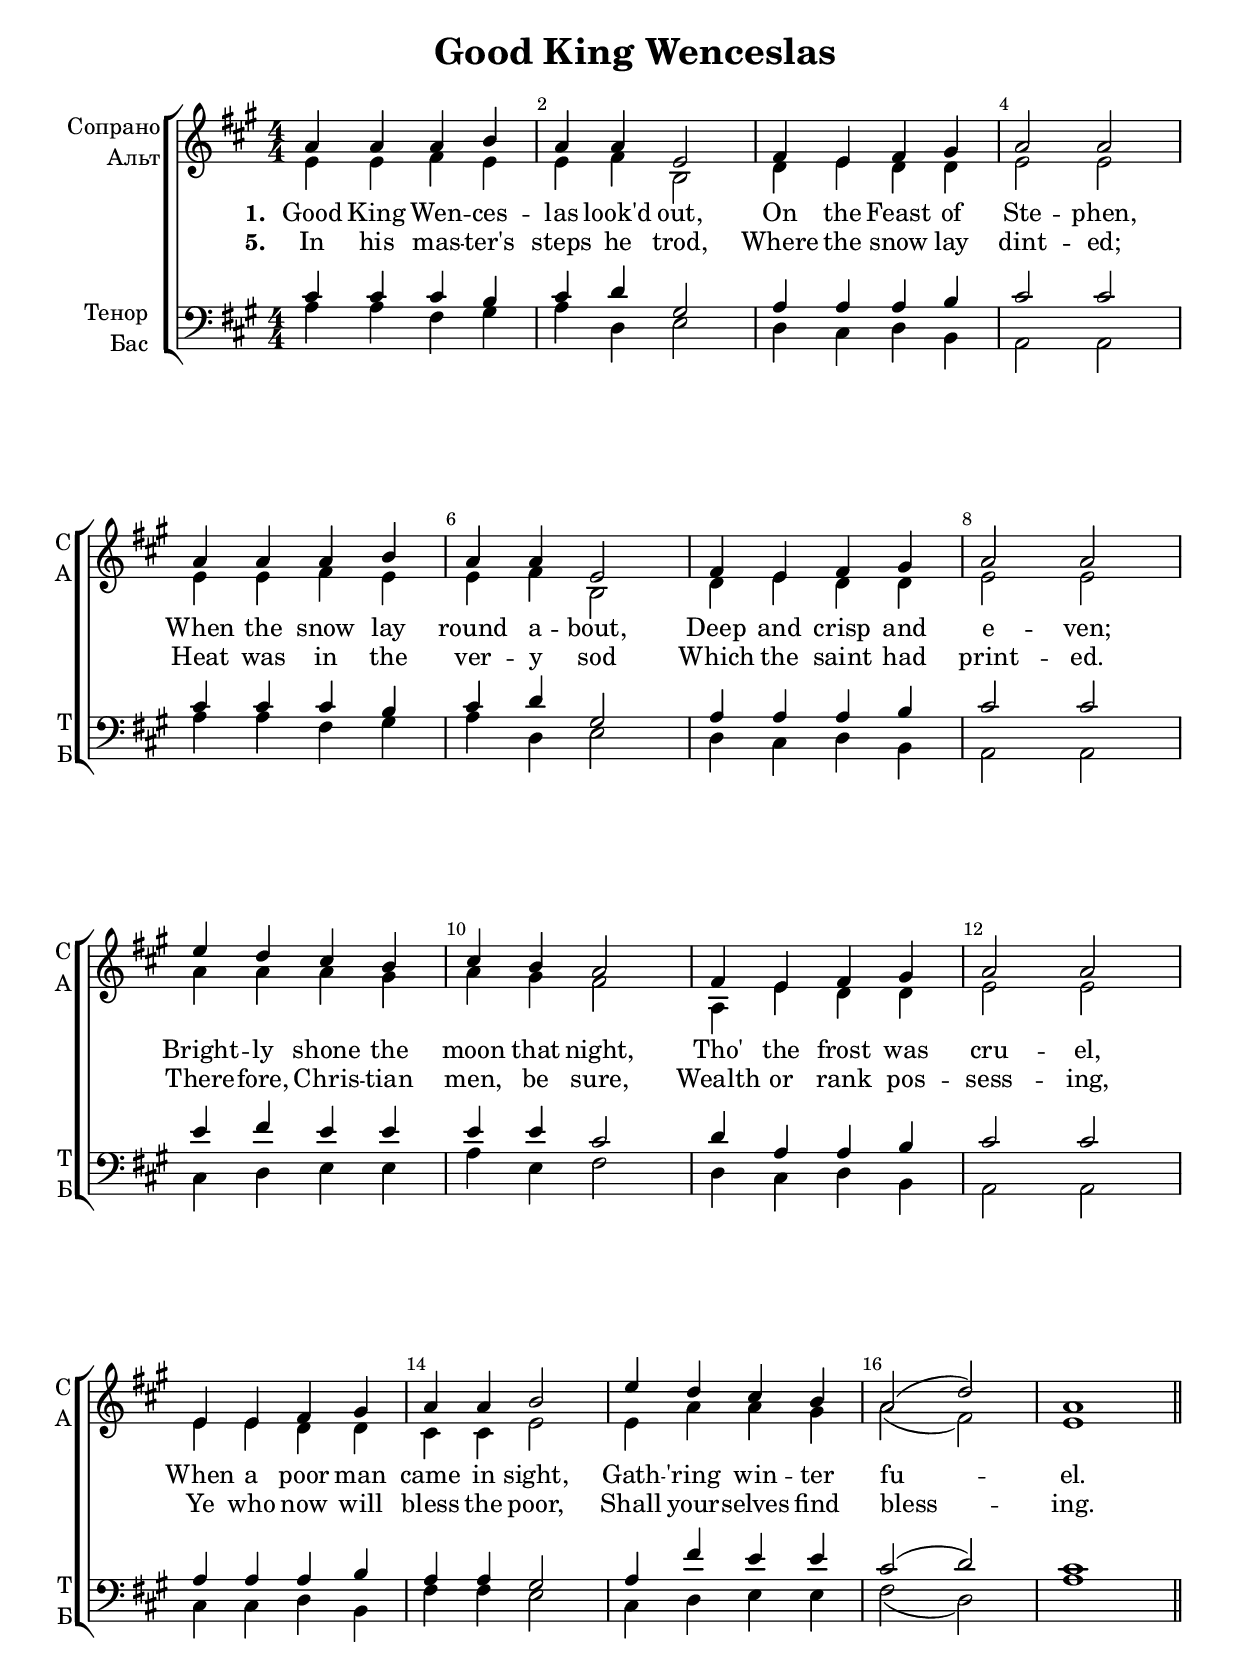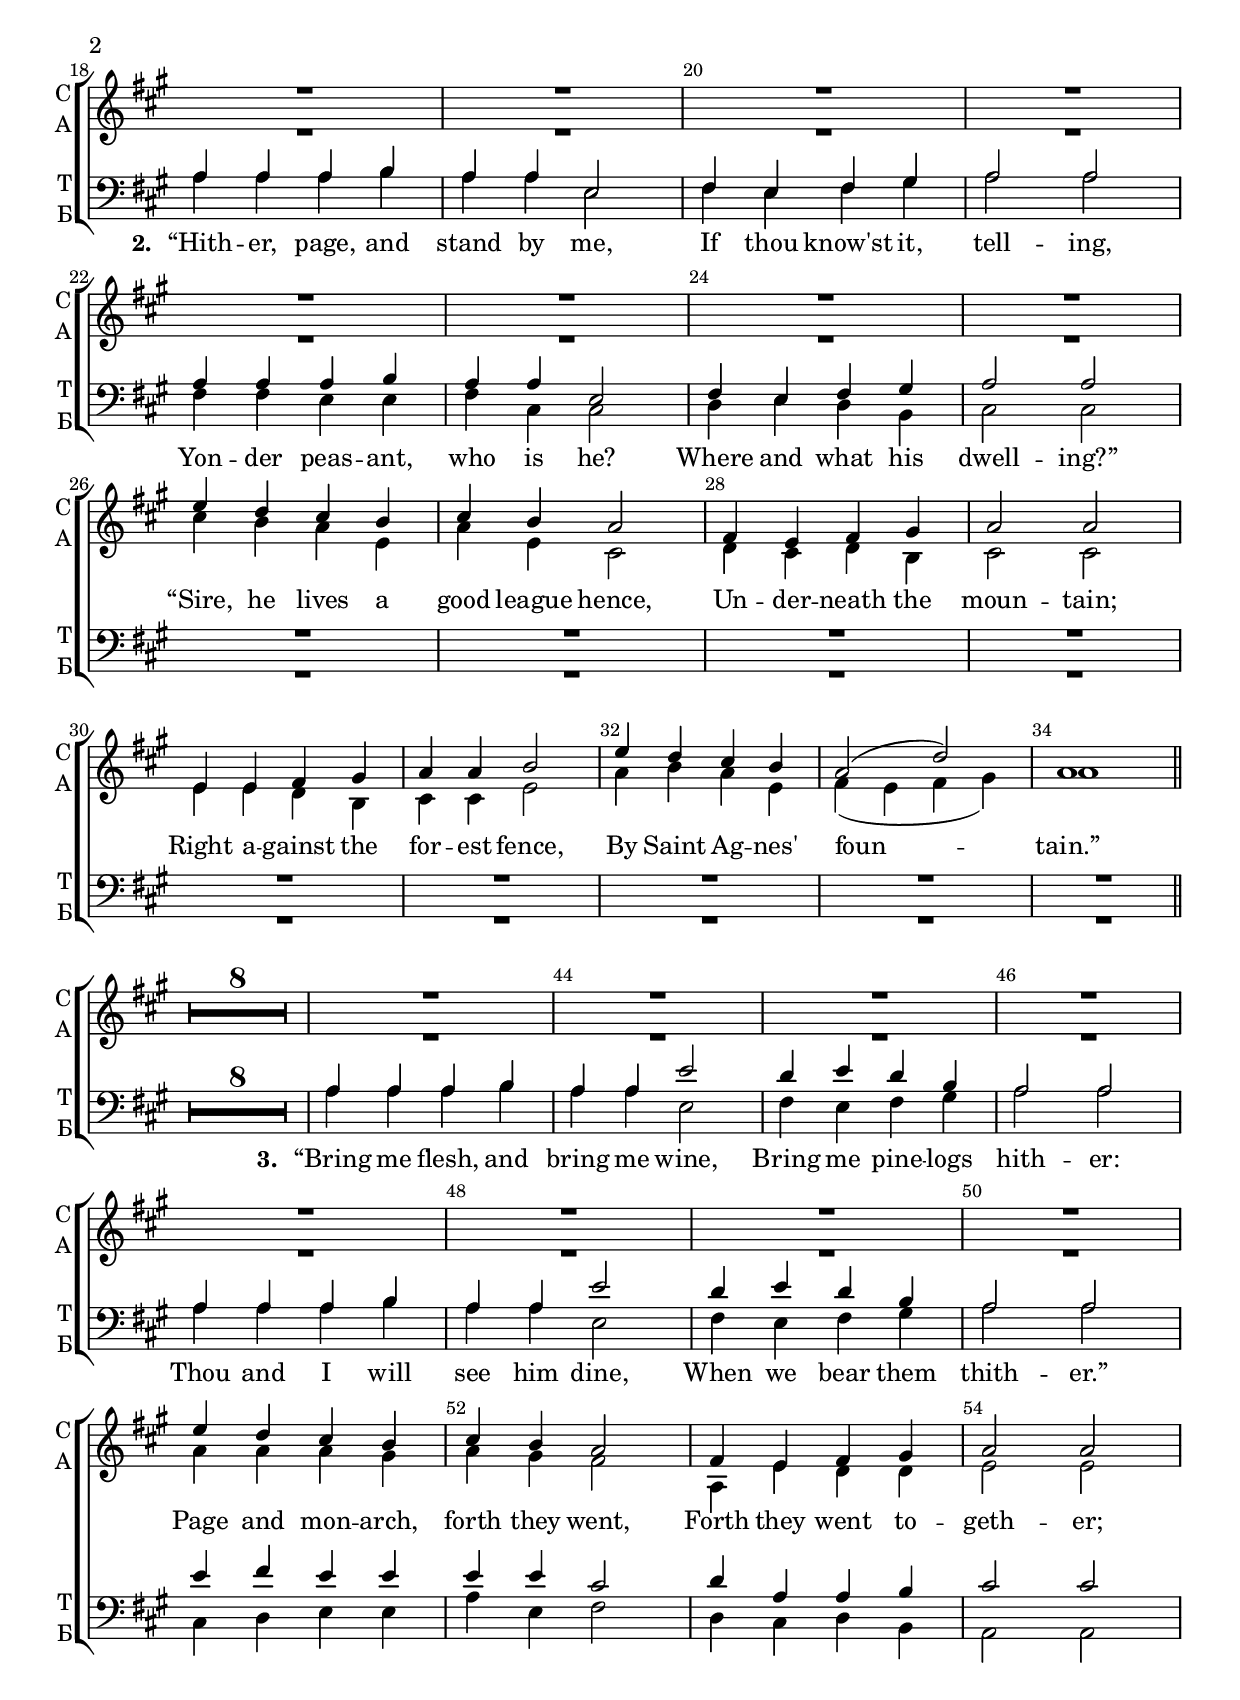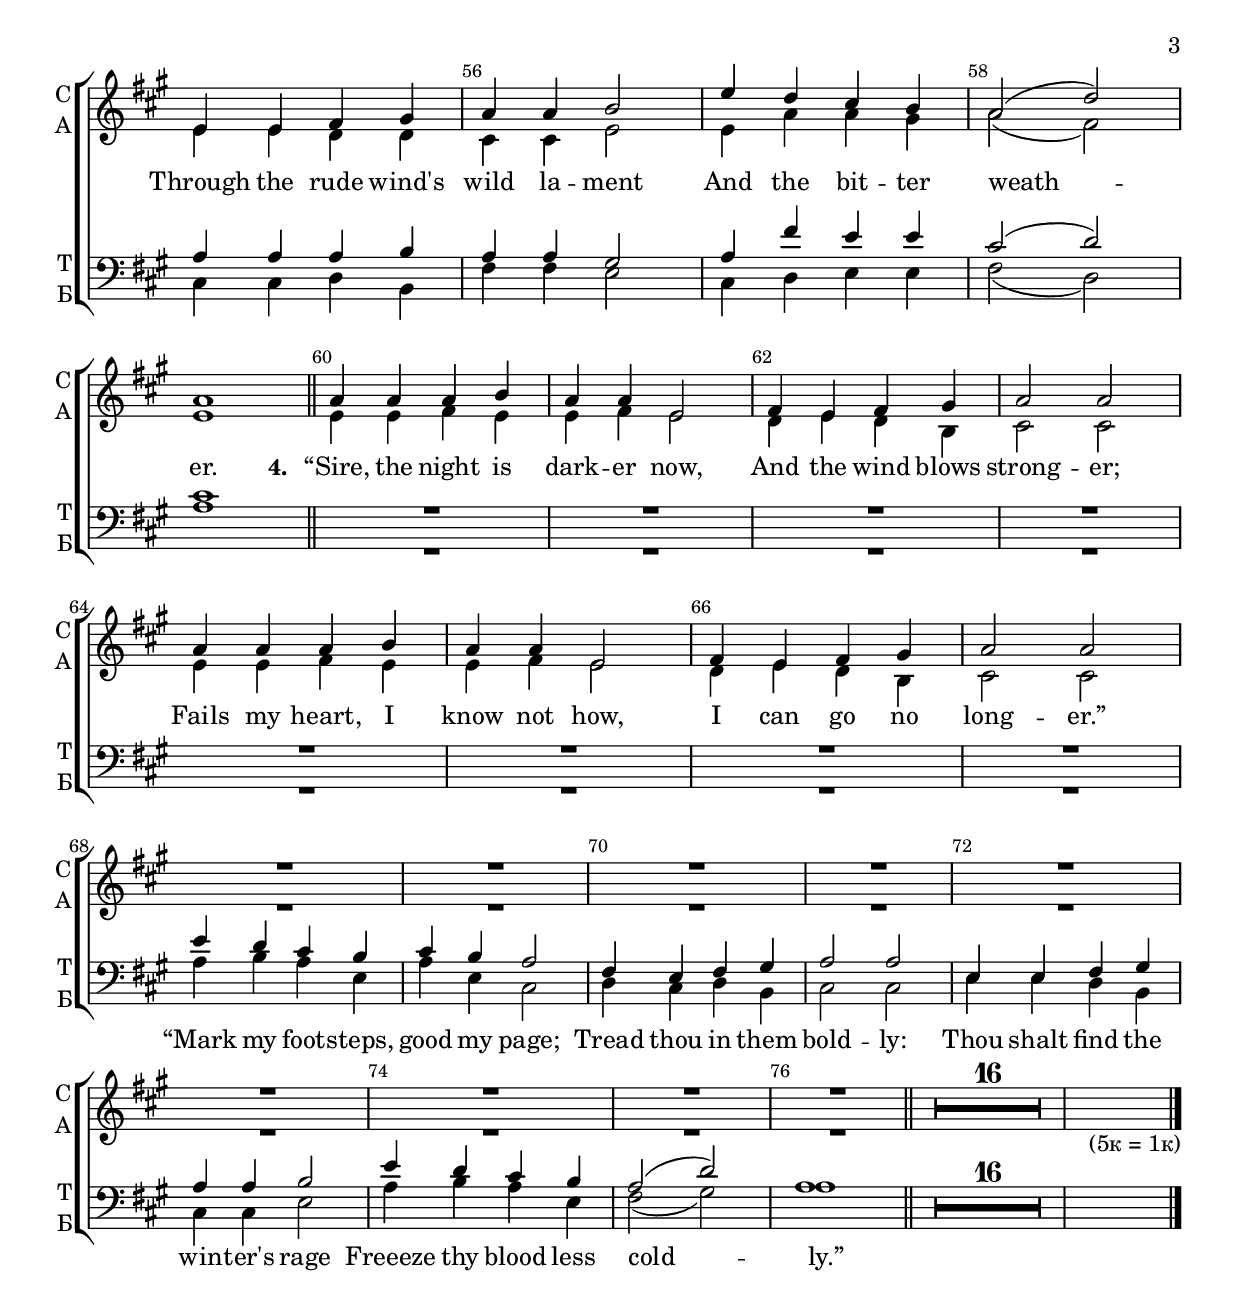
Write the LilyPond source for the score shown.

\version "2.18.2"

% закомментируйте строку ниже, чтобы получался pdf с навигацией
#(ly:set-option 'point-and-click #f)
#(ly:set-option 'midi-extension "mid")
#(set-default-paper-size "a4")
%#(set-global-staff-size 18)

\header {
  title = "Good King Wenceslas"
  %composer = "Composer"
  % Удалить строку версии LilyPond 
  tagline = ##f
}

global = {
  \key a \major
  \time 4/4
  \numericTimeSignature
  \autoBeamOff
  \override MultiMeasureRest.expand-limit = #3
  \set Score.skipBars = ##t

}

%make visible number of every 2-nd bar
secondbar = {
  \override Score.BarNumber.break-visibility = #end-of-line-invisible
  \set Score.barNumberVisibility = #(every-nth-bar-number-visible 2)
}

%use this as temporary line break
abr = { \break }

% uncommend next line when finished
%abr = {}

%once hide accidental (runaround for cadenza
nat = { \once \hide Accidental }

Segno = { \mark \markup { \musicglyph #"scripts.segno" } }
Coda = {\mark \markup { \musicglyph #"scripts.coda" }}
SegnoCoda = {\mark \markup { \musicglyph #"scripts.segno" \musicglyph #"scripts.coda" }}

newbarnum = { \set Score.currentBarNumber =  #(+ 51 9) }

skipLine = { R1*8 }
skipLineTwo = { R1*9 }

skipOne = { R1*8 }
skipTwo = { R1*16 }

sopvoice = \relative c'' {
  \global
  \dynamicUp
  
  \secondbar  
  a4 a a b |
  a a e2 |
  fis4 e fis gis |
  a2 a | \abr
  a4 a a b |
  a a e2 |
  fis4 e fis gis |
  a2 a | \abr
  e'4 d cis b |
  cis b a2 |
  fis4 e fis gis |
  a2 a | \abr
  e4 e fis gis |
  a a b2 |
  e4 d cis b |
  a2( d) |
  a1 \bar "||" \abr
  \pageTurn
  
  \skipLine
  e'4 d cis b |
  cis b a2 |
  fis4 e fis gis |
  a2 a |
  e4 e fis gis |
  a a b2 |
  e4 d cis b |
  a2( d) |
  a1 \bar "||" \abr
  
  \skipOne
  \skipLine
  
  % 3 verse
e'4 d cis b |
  cis b a2 |
  fis4 e fis gis |
  a2 a | \abr
  e4 e fis gis |
  a a b2 |
  e4 d cis b |
  a2( d) |
  a1 \bar "||"
  
  % 4 verse  
  a4 a a b |
  a a e2 |
  fis4 e fis gis |
  a2 a |
  a4 a a b |
  a a e2 |
  fis4 e fis gis |
  a2 a \abr
  \skipLineTwo
  
  \skipTwo
  s1_\markup"(5к = 1к)"
}


altvoice = \relative c' {
  \global
  \dynamicUp  
  e4 e fis e |
  e fis b,2 |
  d4 e d d |
  e2 e |
  
  e4 e fis e |
  e fis b,2 |
  d4 e d d |
  e2 e |
  
  a4 a a gis |
  a gis fis2 |
  a,4 e' d d |
  e2 e |
  
  e4 e d d |
  cis cis e2 |
  e4 a a gis |
  a2( fis) |
  e1
  
  \skipLine
  cis'4 b a e |
  a e cis2 |
  d4 cis d b |
  cis2 cis |
  e4 e d b |
  cis cis e2 |
  a4 b a e |
  fis( e fis gis) |
  a1
  
  \skipOne
  \skipLine
  % 3 verse
  a4 a a gis |
  a gis fis2 |
  a,4 e' d d |
  e2 e |
  
  e4 e d d |
  cis cis e2 |
  e4 a a gis |
  a2( fis) |
  e1
  
  % 4 verse
  e4 e fis e |
  e fis e2 |
  d4 e d b |
  cis2 cis |
  e4 e fis e |
  e fis e2 |
  d4 e d b |
  cis2 cis |
  \skipLineTwo
  
  \skipTwo
  
}


tenorvoice = \relative c' {
  \global
  \dynamicUp 
  cis4 cis cis b |
  cis d gis,2 |
  a4 a a b |
  cis2 cis |
  
  cis4 cis cis b |
  cis d gis,2 |
  a4 a a b |
  cis2 cis |
  
  e4 fis e e |
  e e cis2 |
  d4 a a b |
  cis2 cis |
  
  a4 a a b |
  a a gis2 |
  a4 fis' e e |
  cis2( d) |
  cis1
  
  % 2 verse
  a4 a a b |
  a a e2 |
  fis4 e fis gis |
  a2 a |
  a4 a a b |
  a a e2 |
  fis4 e fis gis |
  a2 a | \abr
  
  \skipLineTwo
  
  \skipOne
  
  % 3 verse
  a4 a a b |
  a a e'2 |
  d4 e d b |
  a2 a |
  a4 a a b |
  a a e'2 |
  d4 e d b |
  a2 a
  
    e'4 fis e e |
  e e cis2 |
  d4 a a b |
  cis2 cis |
  
  a4 a a b |
  a a gis2 |
  a4 fis' e e |
  cis2( d) |
  cis1
  
  % 4 verse
  \skipLine
  e4 d cis b |
  cis b a2 |
  fis4 e fis gis |
  a2 a |
  e4 e fis gis |
  a a b2 |
  e4 d cis b |
  a2( d) |
  a1
  
  \skipTwo
}


bassvoice = \relative c' {
  \global
  \dynamicUp
  a4 a fis gis |
  a d, e2 |
  d4 cis d b |
  a2 a |
  
  a'4 a fis gis |
  a d, e2 |
  d4 cis d b |
  a2 a |
  
  cis4 d e e |
  a e fis2 |
  d4 cis d b |
  a2 a |
  
  cis4 cis d b |
  fis' fis e2 |
  cis4 d e e |
  fis2( d) |
  a'1
  
  % 2 verse
  a4 a a b |
  a a e2 |
  fis4 e fis gis |
  a2 a |
  
  fis4 fis e e |
  fis cis cis2 |
  d4 e d b
  cis2 cis |
  \skipLineTwo
  
  \skipOne
  
  % 3 verse
  a'4 a a b |
  a a e2 |
  fis4 e fis gis |
  a2 a |
  a4 a a b |
  a a e2 |
  fis4 e fis gis |
  a2 a | 

cis,4 d e e |
  a e fis2 |
  d4 cis d b |
  a2 a |
  
  cis4 cis d b |
  fis' fis e2 |
  cis4 d e e |
  fis2( d) |
  a'1
  \newbarnum
  
  % 4 verse
  \skipLine
  a4 b a e |
  a e cis2 |
  d4 cis d b |
  cis2 cis |
  e4 e d b |
  cis cis e2 |
  a4 b a e |
  fis2( gis) |
  a1 \bar "||"
  \skipTwo
  s1 \bar "|."
}

iL = { \override Lyrics.LyricText #'font-series = #'bold }
nL = { \revert Lyrics.LyricText #'font-series }

verseOne = \lyricmode {
  \set stanza = "1. " Good King Wen -- ces -- las look'd out,
  On the Feast of Ste -- phen,
  When the snow lay round a -- bout,
  Deep and crisp and e -- ven;
  Bright -- ly shone the moon that night,
  Tho' the frost was cru -- el,
  When a poor man came in sight, 
  Gath -- 'ring win -- ter fu -- el.
}

verseTwoOne = \lyricmode {
  \set stanza = "2. " “Hith -- er, page, and stand by me,
  If thou know'st it, tell -- ing,
  Yon -- der peas -- ant, who is he?
  Where and what his dwell -- ing?” }

verseTwoTwo = \lyricmode {
  “Sire, he lives a good league hence,
  Un -- der -- neath the moun -- tain;
  Right a -- gainst the for -- est fence,
  By Saint Ag -- nes' foun -- tain.”
}

verseThree = \lyricmode {
  \set stanza = "3. " “Bring me flesh, and bring me wine,
  Bring me pine -- logs hith -- er:
  Thou and I will see him dine,
  When we bear them thith -- er.” }

verseThreeTwo = \lyricmode {
Page and mon -- arch, forth they went,
  Forth they went to -- geth -- er;
  Through the rude wind's wild la -- ment
  And the bit -- ter weath -- er.
}

verseFour = \lyricmode {
  \set stanza = "4. " “Sire, the night is dark -- er now,
  And the wind blows strong -- er;
  Fails my heart, I know not how,
  I can go no long -- er.” }

verseFourTwo = \lyricmode {
  \nL
  “Mark my foot -- steps, good my page;
  Tread thou in them bold -- ly:
  Thou shalt find the win -- ter's rage 
  Freeeze thy blood less cold -- ly.”
}

verseFive = \lyricmode {
  \set stanza = "5. " In his mas -- ter's steps he trod,
  Where the snow lay dint -- ed;
  Heat was in the ver -- y sod
  Which the saint had print -- ed.
  There -- fore, Chris -- tian men, be sure,
  Wealth or rank pos -- sess -- ing,
  Ye who now will bless the poor,
  Shall your -- selves find bless -- ing.
}

SkipLine = { \repeat unfold 26 \skip 1 }

lyricscore = \lyricmode {
  \verseOne

  \verseTwoTwo
  \verseThreeTwo 

  \verseFour
}

lyricscoreThree = \lyricmode {
  \verseThree
}

lyricscoreFive = \lyricmode {
  \verseFive
}

lyricsbass = \lyricmode {
  \SkipLine \SkipLine
  \verseTwoOne
  \verseThree
  \SkipLine 
  \verseFourTwo
}


\bookpart {
  \paper {
    top-margin = 10
    left-margin = 15
    right-margin = 10
    bottom-margin = 10
    indent = 15
    ragged-bottom = ##f
  }
  \score {
    %  \transpose c bes {
    \new ChoirStaff <<
      \new Staff = "upstaff" \with {
        instrumentName = \markup { \right-column { "Сопрано" "Альт"  } }
        shortInstrumentName = \markup { \right-column { "С" "А"  } }
        midiInstrument = "voice oohs"
      } <<
        \new Voice = "soprano" { \voiceOne \sopvoice }
        \new Voice  = "alto" { \voiceTwo \altvoice }
      >> 
      
      \new Lyrics = "sopranos"
      \new Lyrics = "sopranosFive"
      % or: \new Lyrics \lyricsto "soprano" { \lyricscore }
      % alternative lyrics above up staff
      %\new Lyrics \with {alignAboveContext = "upstaff"} \lyricsto "soprano" \lyricst
      
      \new Staff = "downstaff" \with {
        instrumentName = \markup { \right-column { "Тенор" "Бас" } }
        shortInstrumentName = \markup { \right-column { "Т" "Б" } }
        midiInstrument = "voice oohs"
      } <<
        \new Voice = "tenor" { \voiceOne \clef bass \tenorvoice }
        \new Voice = "bass" { \voiceTwo \bassvoice }
      >>
      \new Lyrics \lyricsto "bass" { \lyricsbass }
      \context Lyrics = "sopranos" {
        \lyricsto "soprano" {
          \lyricscore
        }
      }

      \context Lyrics = "sopranosFive" {
        \lyricsto "soprano" {
          \lyricscoreFive
        }
      }
    >>
    %  }  % transposeµ
    \layout { 
      \context {
        \Score
      }
      \context {
        \Staff
        \accidentalStyle modern-voice-cautionary
        % удаляем обозначение темпа из общего плана
        %  \remove "Time_signature_engraver"
        %  \remove "Bar_number_engraver"
        %\RemoveEmptyStaves
        %\override VerticalAxisGroup.remove-first = ##t
      }
      %Metronome_mark_engraver
    }
  }
}

\bookpart {
  \score {
    \unfoldRepeats
    %  \transpose c bes {
    \new ChoirStaff <<
      \new Staff = "upstaff" \with {
        instrumentName = \markup { \right-column { "Сопрано" "Альт"  } }
        shortInstrumentName = \markup { \right-column { "С" "А"  } }
        midiInstrument = "voice oohs"
      } <<
        \new Voice = "soprano" { \voiceOne \sopvoice }
        \new Voice  = "alto" { \voiceTwo \altvoice }
      >> 
      
      \new Lyrics = "sopranos"
      
      \new Staff = "downstaff" \with {
        instrumentName = \markup { \right-column { "Тенор" "Бас" } }
        shortInstrumentName = \markup { \right-column { "Т" "Б" } }
        midiInstrument = "voice oohs"
      } <<
        \new Voice = "tenor" { \voiceOne \clef bass \tenorvoice }
        \new Voice = "bass" { \voiceTwo \bassvoice }
      >>
      \context Lyrics = "sopranos" {
        \lyricsto "soprano" {
          \lyricscore
        }
      }
    >>
    %  }  % transposeµ
    \midi {
      \tempo 4=90
    }
  }
}
